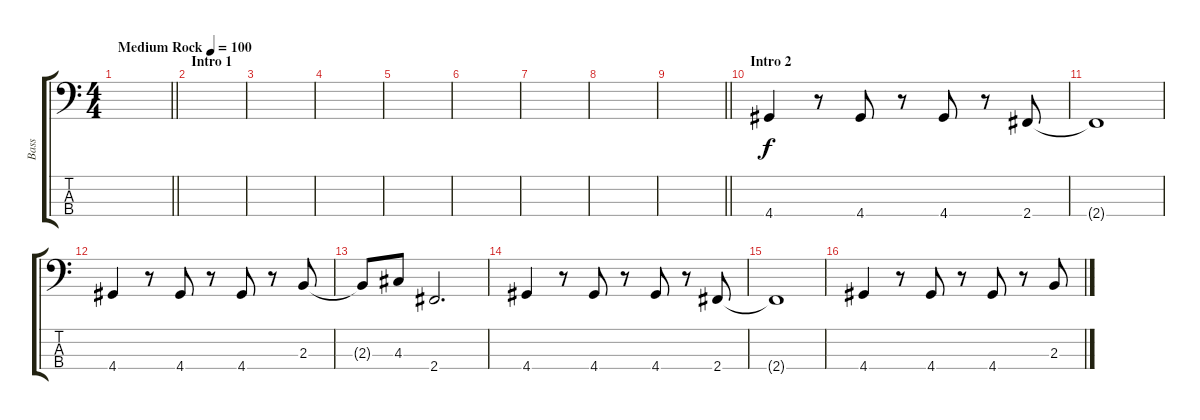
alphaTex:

\track ("Bass" "Bass") {instrument electricbassfinger}
\staff {score tabs}
\tuning (G2 D2 A1 E1) {hide}
\ts (4 4)
\tempo (100 "Medium Rock")
\clef f4
\barLineRight lightlight
\ks c
|
\section ("" "Intro 1")
|
|
|
|
|
|
|
\barLineRight lightlight
|
\section ("" "Intro 2")
4.4.4 r.8 4.4.8 r.8 4.4.8 r.8 2.4.8 |
2.4{t}.1 |
4.4.4 r.8 4.4.8 r.8 4.4.8 r.8 2.3.8 |
2.3{t}.8 4.3.8 2.4.2{d} |
4.4.4 r.8 4.4.8 r.8 4.4.8 r.8 2.4.8 |
2.4{t}.1 |
4.4.4 r.8 4.4.8 r.8 4.4.8 r.8 2.3.8
